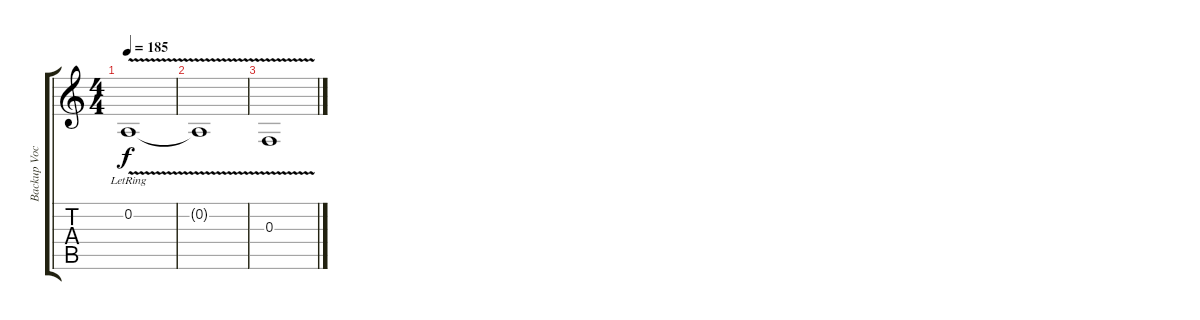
\track ("Backup Vocal" "Backup Voc") {instrument oboe}
\staff {score tabs}
\tuning (D4 A3 F3 C3 G2 C2) {hide}
\ts (4 4)
\tempo 185
\clef g2
\ks c
0.2{v lr}.1{dy f} |
0.2{v t}.1 |
0.3{v}.1
